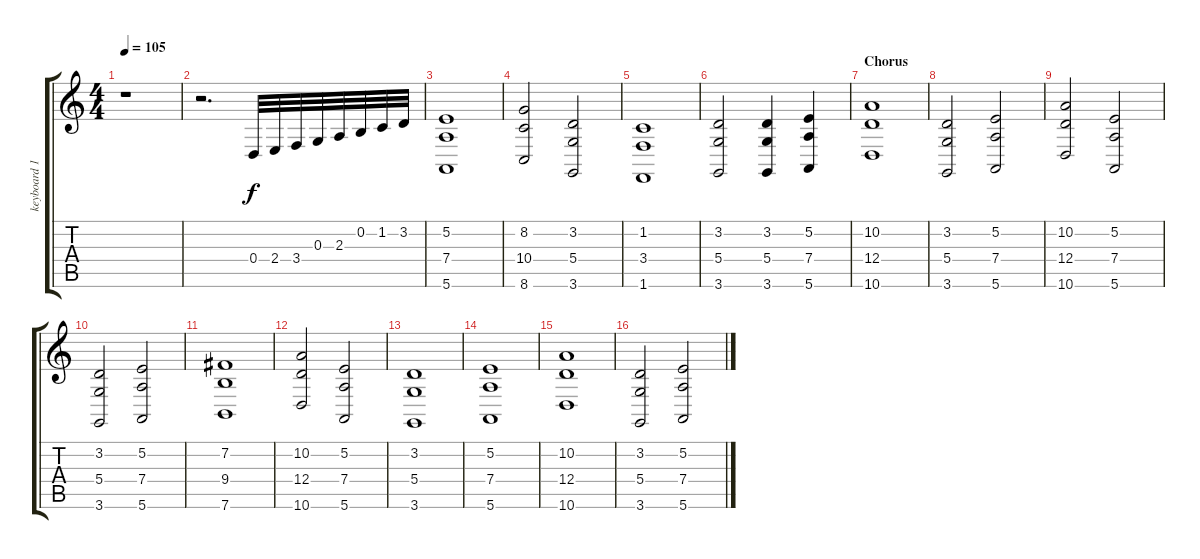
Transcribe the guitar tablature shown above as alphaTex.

\track ("keyboard 1" "keyboard 1") {instrument stringensemble1}
\staff {score tabs}
\tuning (E4 B3 G3 D3 A2 E2) {hide}
\ts (4 4)
\tempo 105
\clef g2
\ks c
r.1{dy f} |
r.2{d} 0.4.32 2.4.32 3.4.32 0.3.32 2.3.32 0.2.32 1.2.32 3.2.32 |
(5.2 7.4 5.6).1 |
(8.2 10.4 8.6).2 (3.2 5.4 3.6).2 |
(1.2 3.4 1.6).1 |
(3.2 5.4 3.6).2 (3.2 5.4 3.6).4 (5.2 7.4 5.6).4 |
\section ("" "Chorus")
(10.2 12.4 10.6).1 |
(3.2 5.4 3.6).2 (5.2 7.4 5.6).2 |
(10.2 12.4 10.6).2 (5.2 7.4 5.6).2 |
(3.2 5.4 3.6).2 (5.2 7.4 5.6).2 |
(7.2 9.4 7.6).1 |
(10.2 12.4 10.6).2 (5.2 7.4 5.6).2 |
(3.2 5.4 3.6).1 |
(5.2 7.4 5.6).1 |
\section ("" "")
(10.2 12.4 10.6).1 |
(3.2 5.4 3.6).2 (5.2 7.4 5.6).2
